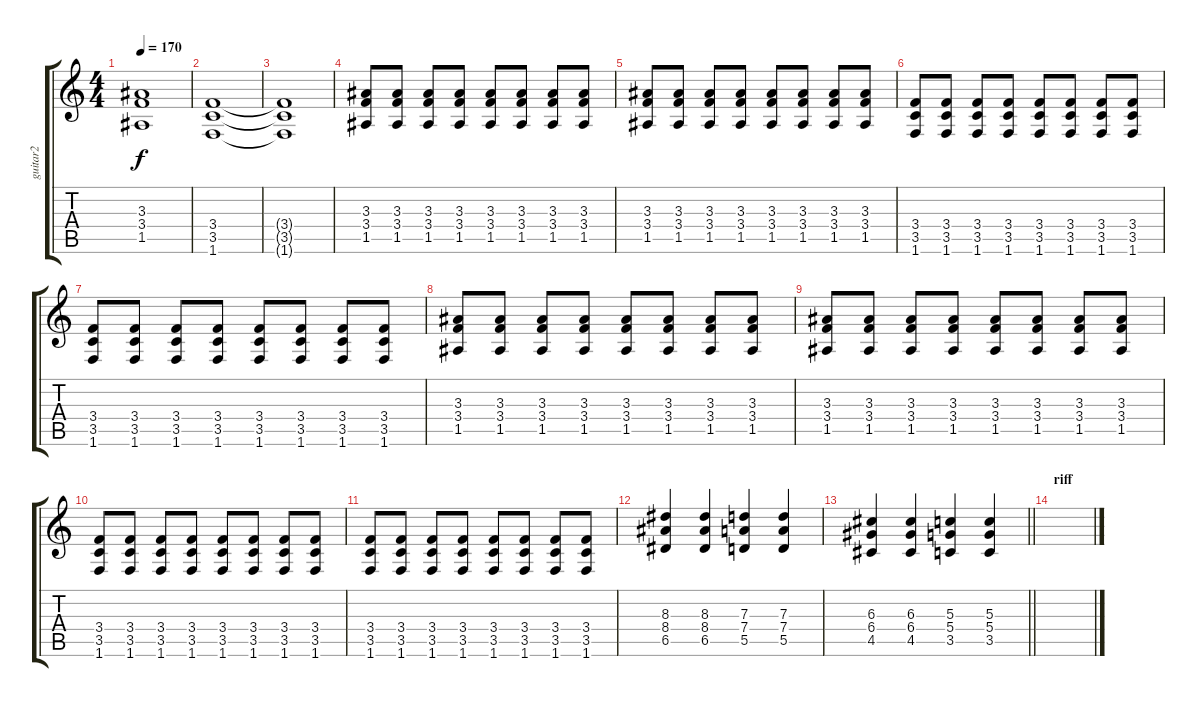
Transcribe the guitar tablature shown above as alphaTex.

\track ("guitar2" "guitar2") {instrument overdrivenguitar}
\staff {score tabs}
\tuning (E4 B3 G3 D3 A2 E2) {hide}
\ts (4 4)
\tempo 170
\clef g2
\ks c
(3.3{t} 3.4{t} 1.5{t}).1{dy f} |
(3.4 3.5 1.6).1 |
(3.4{t} 3.5{t} 1.6{t}).1 |
(3.3 3.4 1.5).8 (3.3 3.4 1.5).8 (3.3 3.4 1.5).8 (3.3 3.4 1.5).8 (3.3 3.4 1.5).8 (3.3 3.4 1.5).8 (3.3 3.4 1.5).8 (3.3 3.4 1.5).8 |
(3.3 3.4 1.5).8 (3.3 3.4 1.5).8 (3.3 3.4 1.5).8 (3.3 3.4 1.5).8 (3.3 3.4 1.5).8 (3.3 3.4 1.5).8 (3.3 3.4 1.5).8 (3.3 3.4 1.5).8 |
(3.4 3.5 1.6).8 (3.4 3.5 1.6).8 (3.4 3.5 1.6).8 (3.4 3.5 1.6).8 (3.4 3.5 1.6).8 (3.4 3.5 1.6).8 (3.4 3.5 1.6).8 (3.4 3.5 1.6).8 |
(3.4 3.5 1.6).8 (3.4 3.5 1.6).8 (3.4 3.5 1.6).8 (3.4 3.5 1.6).8 (3.4 3.5 1.6).8 (3.4 3.5 1.6).8 (3.4 3.5 1.6).8 (3.4 3.5 1.6).8 |
(3.3 3.4 1.5).8 (3.3 3.4 1.5).8 (3.3 3.4 1.5).8 (3.3 3.4 1.5).8 (3.3 3.4 1.5).8 (3.3 3.4 1.5).8 (3.3 3.4 1.5).8 (3.3 3.4 1.5).8 |
(3.3 3.4 1.5).8 (3.3 3.4 1.5).8 (3.3 3.4 1.5).8 (3.3 3.4 1.5).8 (3.3 3.4 1.5).8 (3.3 3.4 1.5).8 (3.3 3.4 1.5).8 (3.3 3.4 1.5).8 |
(3.4 3.5 1.6).8 (3.4 3.5 1.6).8 (3.4 3.5 1.6).8 (3.4 3.5 1.6).8 (3.4 3.5 1.6).8 (3.4 3.5 1.6).8 (3.4 3.5 1.6).8 (3.4 3.5 1.6).8 |
(3.4 3.5 1.6).8 (3.4 3.5 1.6).8 (3.4 3.5 1.6).8 (3.4 3.5 1.6).8 (3.4 3.5 1.6).8 (3.4 3.5 1.6).8 (3.4 3.5 1.6).8 (3.4 3.5 1.6).8 |
(8.3 8.4 6.5).4 (8.3 8.4 6.5).4 (7.3 7.4 5.5).4 (7.3 7.4 5.5).4 |
\barLineRight lightlight
(6.3 6.4 4.5).4 (6.3 6.4 4.5).4 (5.3 5.4 3.5).4 (5.3 5.4 3.5).4 |
\section ("" "riff")
